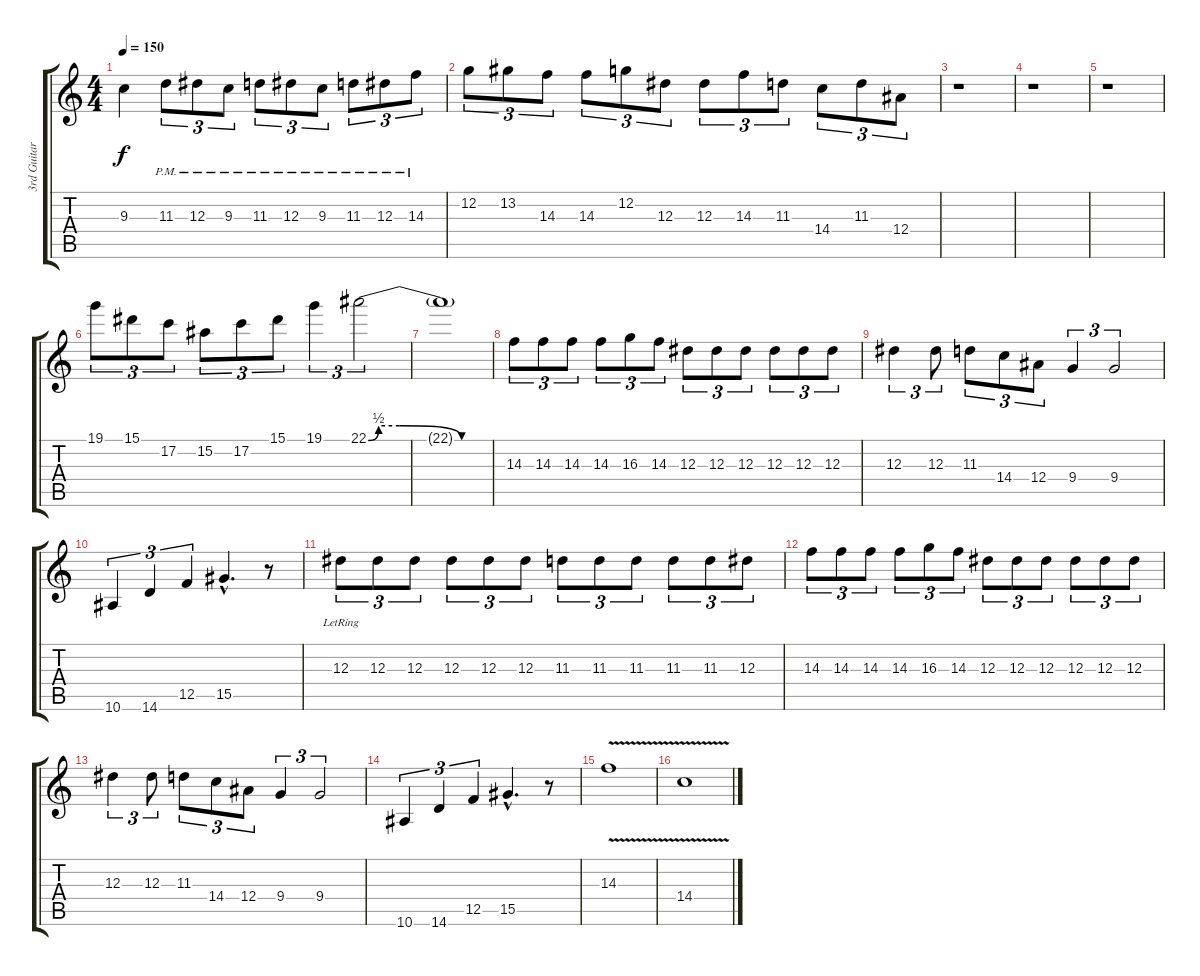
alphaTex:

\track ("3rd Guitar" "3rd Guitar") {instrument distortionguitar}
\staff {score tabs}
\tuning (C4 G3 Eb3 Bb2 F2 C2) {hide}
\ts (4 4)
\tempo 150
\clef g2
\ks c
9.3.4{dy f} 11.3{pm}.8{tu (3 2)} 12.3{pm}.8{tu (3 2)} 9.3{pm}.8{tu (3 2)} 11.3{pm}.8{tu (3 2)} 12.3{pm}.8{tu (3 2)} 9.3{pm}.8{tu (3 2)} 11.3{pm}.8{tu (3 2)} 12.3{pm}.8{tu (3 2)} 14.3{pm}.8{tu (3 2)} |
12.2.8{tu (3 2)} 13.2.8{tu (3 2)} 14.3.8{tu (3 2)} 14.3.8{tu (3 2)} 12.2.8{tu (3 2)} 12.3.8{tu (3 2)} 12.3.8{tu (3 2)} 14.3.8{tu (3 2)} 11.3.8{tu (3 2)} 14.4.8{tu (3 2)} 11.3.8{tu (3 2)} 12.4.8{tu (3 2)} |
r.1 |
r.1 |
r.1 |
19.1.8{tu (3 2)} 15.1.8{tu (3 2)} 17.2.8{tu (3 2)} 15.2.8{tu (3 2)} 17.2.8{tu (3 2)} 15.1.8{tu (3 2)} 19.1.4{tu (3 2)} 22.1{be (custom 0 0 5 2 15 2 45 0 60 0)}.2{tu (3 2)} |
22.1{t}.1{volume 6} |
14.3.8{tu (3 2) volume 11} 14.3.8{tu (3 2)} 14.3.8{tu (3 2)} 14.3.8{tu (3 2)} 16.3.8{tu (3 2)} 14.3.8{tu (3 2)} 12.3.8{tu (3 2)} 12.3.8{tu (3 2)} 12.3.8{tu (3 2)} 12.3.8{tu (3 2)} 12.3.8{tu (3 2)} 12.3.8{tu (3 2)} |
12.3.4{tu (3 2)} 12.3.8{tu (3 2)} 11.3.8{tu (3 2)} 14.4.8{tu (3 2)} 12.4.8{tu (3 2)} 9.4.4{tu (3 2)} 9.4.2{tu (3 2)} |
10.6.4{tu (3 2)} 14.6.4{tu (3 2)} 12.5.4{tu (3 2)} 15.5{hac}.4{d} r.8 |
12.3{lr}.8{tu (3 2)} 12.3.8{tu (3 2)} 12.3.8{tu (3 2)} 12.3.8{tu (3 2)} 12.3.8{tu (3 2)} 12.3.8{tu (3 2)} 11.3.8{tu (3 2)} 11.3.8{tu (3 2)} 11.3.8{tu (3 2)} 11.3.8{tu (3 2)} 11.3.8{tu (3 2)} 12.3.8{tu (3 2)} |
14.3.8{tu (3 2) volume 11} 14.3.8{tu (3 2)} 14.3.8{tu (3 2)} 14.3.8{tu (3 2)} 16.3.8{tu (3 2)} 14.3.8{tu (3 2)} 12.3.8{tu (3 2)} 12.3.8{tu (3 2)} 12.3.8{tu (3 2)} 12.3.8{tu (3 2)} 12.3.8{tu (3 2)} 12.3.8{tu (3 2)} |
12.3.4{tu (3 2)} 12.3.8{tu (3 2)} 11.3.8{tu (3 2)} 14.4.8{tu (3 2)} 12.4.8{tu (3 2)} 9.4.4{tu (3 2)} 9.4.2{tu (3 2)} |
10.6.4{tu (3 2)} 14.6.4{tu (3 2)} 12.5.4{tu (3 2)} 15.5{hac}.4{d} r.8 |
14.3{v}.1 |
14.4{v}.1
